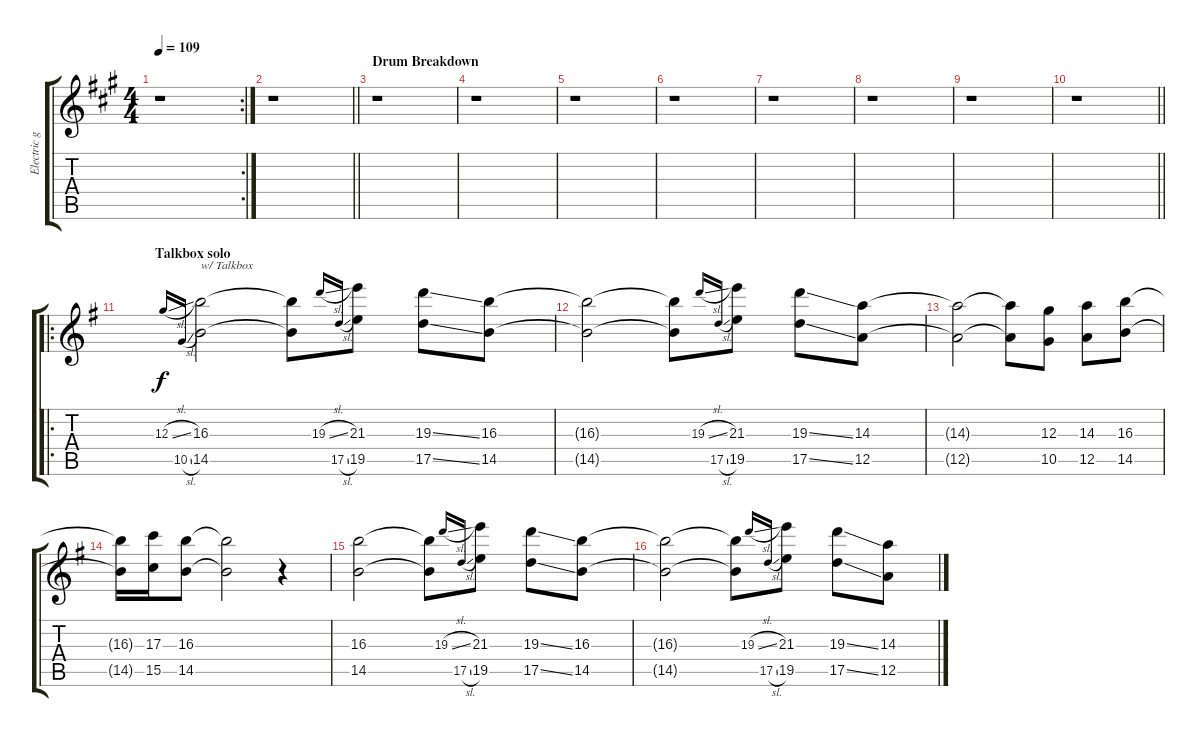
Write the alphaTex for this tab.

\track ("Electric guitar: Solo (upper)" "Electric g") {instrument overdrivenguitar}
\staff {score tabs}
\tuning (E4 B3 G3 D3 A2 E2) {hide}
\rc 2
\ts (4 4)
\tempo 109
\clef g2
\ks a
r.1{dy f} |
\barLineRight lightlight
r.1 |
\section ("" "Drum Breakdown")
r.1 |
r.1 |
r.1 |
r.1 |
r.1 |
r.1 |
r.1 |
\barLineRight lightlight
r.1 |
\ro
\section ("" "Talkbox solo")
\ks g
12.3{sl}.16{gr onbeat} 10.5{sl}.16{gr onbeat} (16.3 14.5).2{txt "w/ Talkbox"} (16.3{t} 14.5{t}).8 19.3{sl}.16{gr onbeat} 17.5{sl}.16{gr onbeat} (21.3 19.5).8 (19.3{ss} 17.5{ss}).8 (16.3 14.5).8 |
(16.3{t} 14.5{t}).2 (16.3{t} 14.5{t}).8 19.3{sl}.16{gr onbeat} 17.5{sl}.16{gr onbeat} (21.3 19.5).8 (19.3{ss} 17.5{ss}).8 (14.3 12.5).8 |
(14.3{t} 12.5{t}).2 (14.3{t} 12.5{t}).8 (12.3 10.5).8 (14.3 12.5).8 (16.3 14.5).8 |
(16.3{t} 14.5{t}).16 (17.3 15.5).16 (16.3 14.5).8 (16.3{t} 14.5{t}).2 r.4 |
(16.3 14.5).2 (16.3{t} 14.5{t}).8 19.3{sl}.16{gr onbeat} 17.5{sl}.16{gr onbeat} (21.3 19.5).8 (19.3{ss} 17.5{ss}).8 (16.3 14.5).8 |
(16.3{t} 14.5{t}).2 (16.3{t} 14.5{t}).8 19.3{sl}.16{gr onbeat} 17.5{sl}.16{gr onbeat} (21.3 19.5).8 (19.3{ss} 17.5{ss}).8 (14.3 12.5).8
